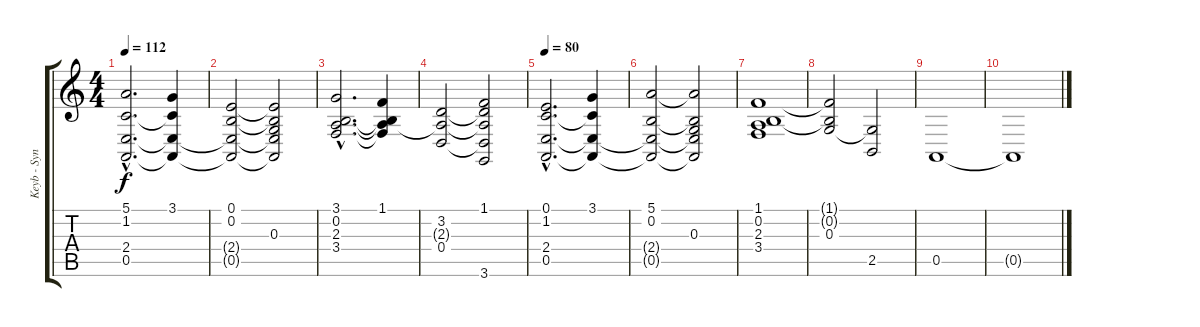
\track ("Keyb - Synth String" "Keyb - Syn") {instrument stringensemble1}
\staff {score tabs}
\tuning (E4 B3 G3 D3 A2 E2) {hide}
\ts (4 4)
\tempo 112
\clef g2
\ks c
(5.1{hac} 1.2{hac} 2.4{hac} 0.5{hac}).2{d dy f} (3.1 1.2{t} 2.4{t} 0.5{t}).4 |
(0.1 0.2 2.4{t} 0.5{t}).2 (0.1{t} 0.2{t} 0.3 2.4{t} 0.5{t}).2 |
(3.1{hac} 0.2{hac} 2.3{hac} 3.4{hac}).2{d} (1.1 0.2{t} 2.3{t} 3.4{t}).4 |
(3.2 2.3{t} 0.4).2 (1.1 3.2{t} 2.3{t} 0.4{t} 3.6).2 |
\tempo 80
(0.1{hac} 1.2{hac} 2.4{hac} 0.5{hac}).2{d} (3.1 1.2{t} 2.4{t} 0.5{t}).4 |
(5.1 0.2 2.4{t} 0.5{t}).2 (5.1{t} 0.2{t} 0.3 2.4{t} 0.5{t}).2 |
(1.1 0.2 2.3 3.4).1 |
(1.1{t} 0.2{t} 0.3).2 (0.3{t} 2.5).2 |
0.5.1{volume 0} |
0.5{t}.1
